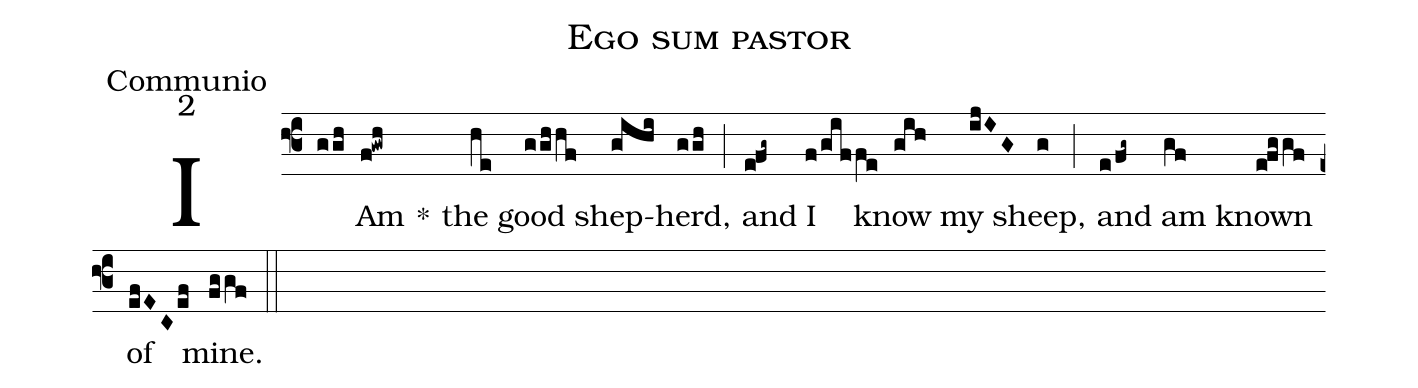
name:Ego sum pastor;
office-part:Communio;
mode:2;
%%
(f3) I(ggh) Am(f!gwh) *() the(he) good(gghhf) shep(gihi)herd,(ggh) (;) and(e!fg~) I(f/giffe) know(gih) my(ijIG) sheep,(g) (;) and(e/fg~) am(gf) known(e!fggf) of(efEC/ef) mine.(fggf) (::)
